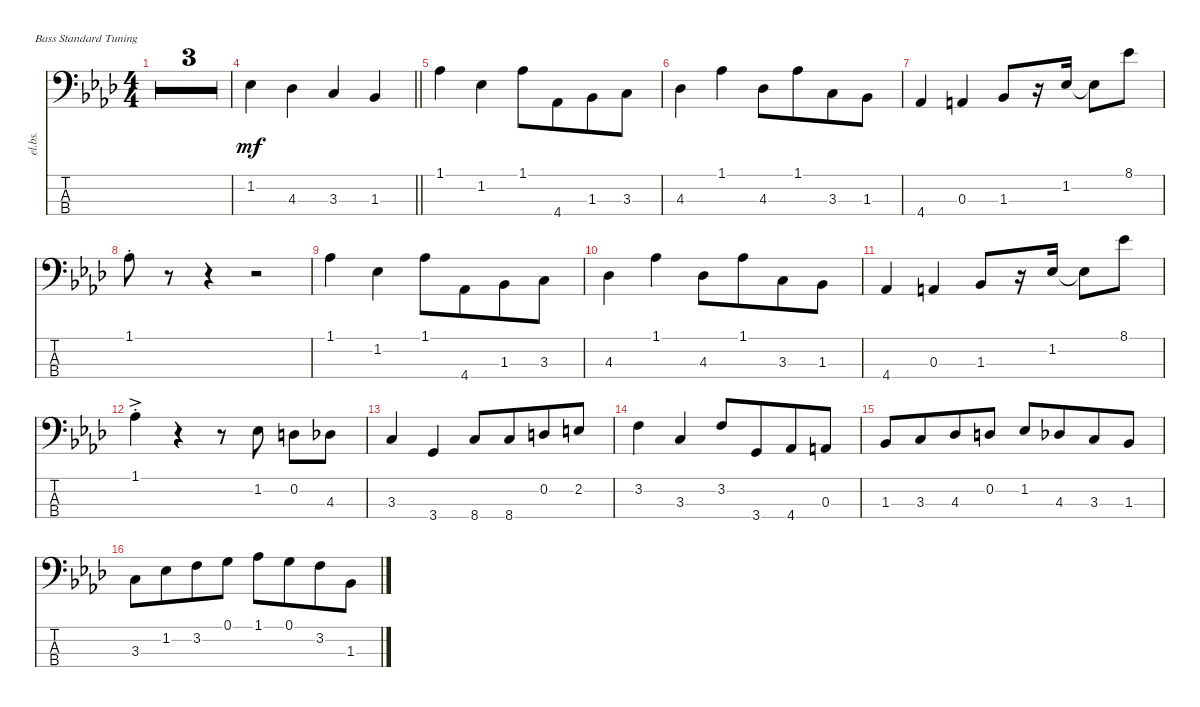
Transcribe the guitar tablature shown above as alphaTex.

\defaultSystemsLayout 4
\bracketExtendMode nobrackets
\track ("Electric Bass" "el.bs.") {defaultSystemsLayout 6 multiBarRest instrument electricbassfinger}
\staff {score tabs}
\tuning (G2 D2 A1 E1)
\ts (4 4)
\tempo 108
\clef f4
\ks ab
r.1{dy mf instrument electricbassfinger beam Down} |
r.1{beam Down} |
r.1{beam Down} |
\barLineRight lightlight
1.2{acc b}.4{beam Down} 4.3{acc b}.4{beam Down} 3.3{acc forcenatural}.4{beam Up} 1.3{acc b}.4{beam Up} |
1.1{acc b}.4{beam Down} 1.2{acc b}.4{beam Down} 1.1{acc b}.8{beam Down beam merge} 4.4{acc b}.8{beam Down beam merge} 1.3{acc b}.8{beam Down beam merge} 3.3{acc forcenatural}.8{beam Down} |
4.3{acc b}.4{beam Down} 1.1{acc b}.4{beam Down} 4.3{acc b}.8{beam Down beam merge} 1.1{acc b}.8{beam Down beam merge} 3.3{acc forcenatural}.8{beam Down beam merge} 1.3{acc b}.8{beam Down} |
4.4{acc b}.4{beam Up} 0.3{acc forcenatural}.4{beam Up} 1.3{acc b}.8{beam Up} r.16{beam Up} 1.2{acc b}.16{beam Up} 1.2{t acc b}.8{beam Down} 8.1{acc b}.8{beam Down} |
1.1{st acc b}.8{beam Down} r.8{beam Down} r.4{beam Down} r.2{beam Down} |
1.1{acc b}.4{beam Down} 1.2{acc b}.4{beam Down} 1.1{acc b}.8{beam Down beam merge} 4.4{acc b}.8{beam Down beam merge} 1.3{acc b}.8{beam Down beam merge} 3.3{acc forcenatural}.8{beam Down} |
4.3{acc b}.4{beam Down} 1.1{acc b}.4{beam Down} 4.3{acc b}.8{beam Down beam merge} 1.1{acc b}.8{beam Down beam merge} 3.3{acc forcenatural}.8{beam Down beam merge} 1.3{acc b}.8{beam Down} |
4.4{acc b}.4{beam Up} 0.3{acc forcenatural}.4{beam Up} 1.3{acc b}.8{beam Up} r.16{beam Up} 1.2{acc b}.16{beam Up} 1.2{t acc b}.8{beam Down} 8.1{acc b}.8{beam Down} |
1.1{ac st acc b}.4{beam Down} r.4{beam Down} r.8{beam Down} 1.2{acc b}.8{beam Down} 0.2{acc forcenatural}.8{beam Down} 4.3{acc b}.8{beam Down} |
3.3{acc forcenatural}.4{beam Up} 3.4{acc forcenatural}.4{beam Up} 8.4{acc forcenatural}.8{beam Up beam merge} 8.4{acc forcenatural}.8{beam Up beam merge} 0.2{acc forcenatural}.8{beam Up beam merge} 2.2{acc forcenatural}.8{beam Up} |
3.2{acc forcenatural}.4{beam Down} 3.3{acc forcenatural}.4{beam Up} 3.2{acc forcenatural}.8{beam Up beam merge} 3.4{acc forcenatural}.8{beam Up beam merge} 4.4{acc b}.8{beam Up beam merge} 0.3{acc forcenatural}.8{beam Up} |
1.3{acc b}.8{beam Up beam merge} 3.3{acc forcenatural}.8{beam Up beam merge} 4.3{acc b}.8{beam Up beam merge} 0.2{acc forcenatural}.8{beam Up} 1.2{acc b}.8{beam Up beam merge} 4.3{acc b}.8{beam Up beam merge} 3.3{acc forcenatural}.8{beam Up beam merge} 1.3{acc b}.8{beam Up} |
3.3{acc forcenatural}.8{beam Down beam merge} 1.2{acc b}.8{beam Down beam merge} 3.2{acc forcenatural}.8{beam Down beam merge} 0.1{acc forcenatural}.8{beam Down} 1.1{acc b}.8{beam Down beam merge} 0.1{acc forcenatural}.8{beam Down beam merge} 3.2{acc forcenatural}.8{beam Down beam merge} 1.3{acc b}.8{beam Down}
